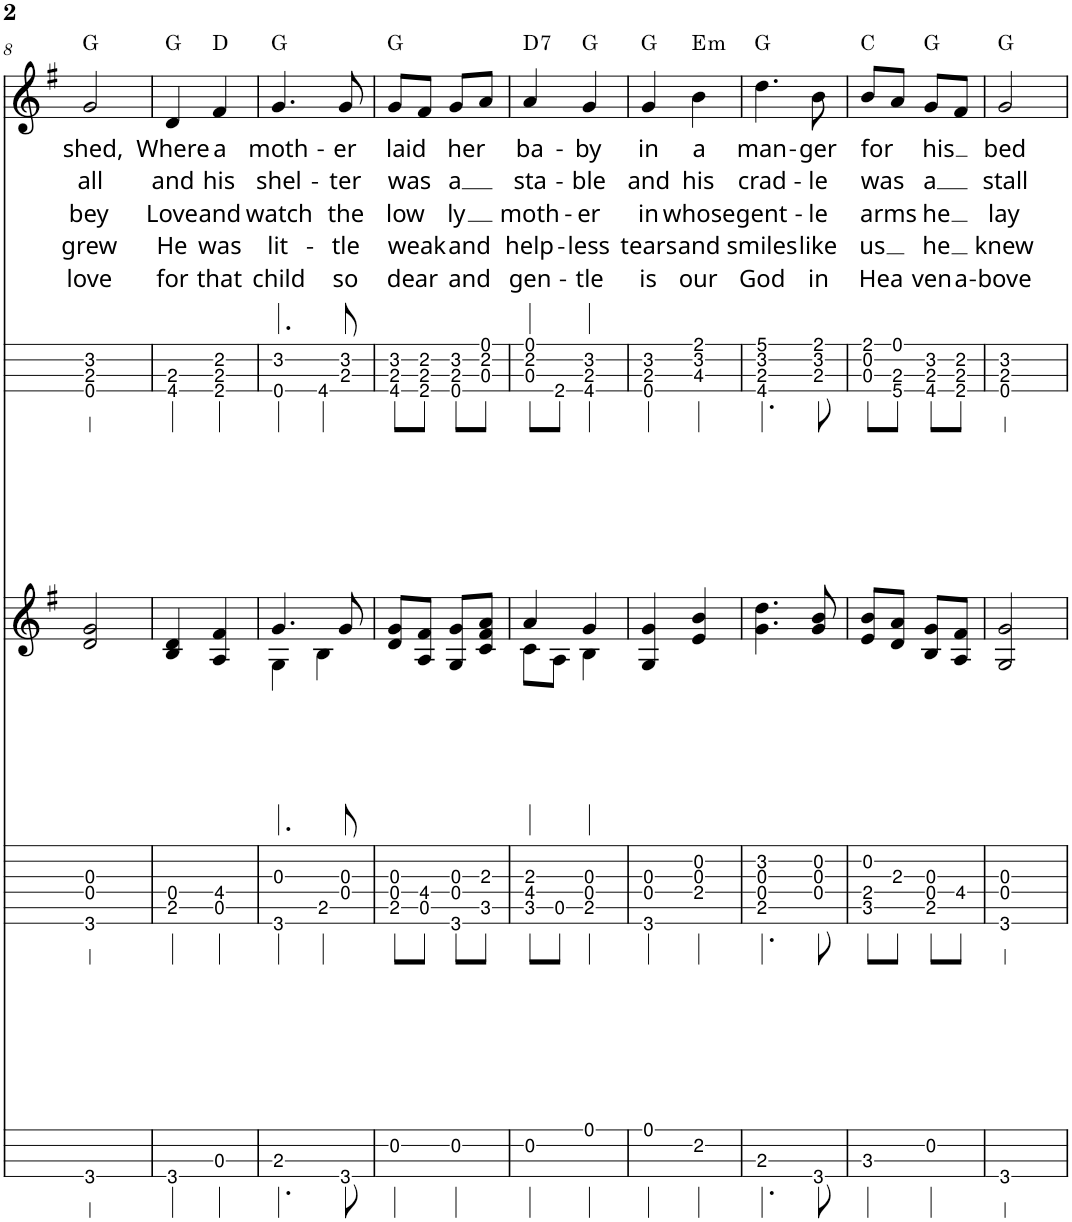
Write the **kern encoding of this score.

**kern	**kern	**kern	**kern	**kern	**text	**text	**text	**text	**text	**harte
*part5	*part4	*part3	*part2	*part1	*part1	*part1	*part1	*part1	*part1	*part1
*staff5	*staff4	*staff3	*staff2	*staff1	*staff1	*staff1	*staff1	*staff1	*staff1	*
*I"Bass Guitar	*I"Guitar	*I"Dulcimer	*I"Ukulele	*I"Mandolin	*	*	*	*	*	*
!!LO:PB:g=z
*	*	*clefG2	*	*clefG2	*	*	*	*	*	*
*k[f#]	*k[f#]	*k[f#]	*k[f#]	*k[f#]	*	*	*	*	*	*
*G:	*G:	*G:	*G:	*G:	*	*	*	*	*	*
*M2/4	*M2/4	*M2/4	*M2/4	*M2/4	*	*	*	*	*	*
=8	=8	=8	=8	=8	=8	=8	=8	=8	=8	=8
!	!	!	!	!	!LO:LY:b	!LO:LY:b	!LO:LY:b	!LO:LY:b	!LO:LY:b	!
2GGG\	2GG\ 2D\ 2G\	2d/ 2g/	2G\ 2d\ 2g\	2g/	shed,	all	bey	grew	love	G:maj
=9	=9	=9	=9	=9	=9	=9	=9	=9	=9	=9
!	!	!	!	!	!LO:LY:b	!LO:LY:b	!LO:LY:b	!LO:LY:b	!LO:LY:b	!
4GGG\	4BB\ 4D\	4B/ 4d/	4B\ 4d\	4d/	Where	and	Love	He	for	G:maj
!	!	!	!	!	!LO:LY:b	!LO:LY:b	!LO:LY:b	!LO:LY:b	!LO:LY:b	!
4AAA\	4AA\ 4F#\	4A/ 4f#/	4A\ 4d\ 4f#\	4f#/	a	his	and	was	that	D:maj
=10	=10	=10	=10	=10	=10	=10	=10	=10	=10	=10
*	*^	*^	*^	*	*	*	*	*	*	*
!	!	!	!	!	!	!	!	!LO:LY:b	!LO:LY:b	!LO:LY:b	!LO:LY:b	!LO:LY:b	!
4.BBB\	4.G/	4GG\	4.g/	4G\	4.g/	4G\	4.g/	moth-	shel-	watch	lit-	child	G:maj
.	.	4BB\	.	4B\	.	4B\	.	.	.	.	.	.	.
!	!	!	!	!	!	!	!	!LO:LY:b	!LO:LY:b	!LO:LY:b	!LO:LY:b	!LO:LY:b	!
8GGG\	8D/ 8G/	.	8g/	.	8d/ 8g/	.	8g/	-er	-ter	the	-tle	so	.
*	*v	*v	*	*	*v	*v	*	*	*	*	*	*	*
*	*	*v	*v	*	*	*	*	*	*	*	*
=11	=11	=11	=11	=11	=11	=11	=11	=11	=11	=11
!	!	!	!	!	!LO:LY:b	!LO:LY:b	!LO:LY:b	!LO:LY:b	!LO:LY:b	!
4DD\	8BB\ 8D\ 8G\L	8d/ 8g/L	8B\ 8d\ 8g\L	8g/L	laid	was	low	weak	dear	G:maj
.	8AA\ 8F#\J	8A/ 8f#/J	8A\ 8d\ 8f#\J	8f#/J	.	.	.	.	.	.
!	!	!	!	!	!LO:LY:b	!LO:LY:b	!LO:LY:b	!LO:LY:b	!LO:LY:b	!
4DD\	8GG\ 8D\ 8G\L	8G/ 8g/L	8G\ 8d\ 8g\L	8g/L	her	a	ly	and	and	.
.	8C\ 8A\J	8c/ 8f#/ 8a/J	8c\ 8f#\ 8a\J	8a/J	.	.	.	.	.	.
=12	=12	=12	=12	=12	=12	=12	=12	=12	=12	=12
*	*^	*^	*^	*	*	*	*	*	*	*
!	!	!	!	!	!	!	!	!LO:LY:b	!LO:LY:b	!LO:LY:b	!LO:LY:b	!LO:LY:b	!LO:H:kt=7
4DD\	4F#/ 4A/	8C\L	4a/	8c\L	4f#/ 4a/	8c\L	4a/	ba-	sta-	moth-	help-	gen-	D:7
.	.	8AA\J	.	8A\J	.	8A\J	.	.	.	.	.	.	.
!	!	!	!	!	!	!	!	!LO:LY:b	!LO:LY:b	!LO:LY:b	!LO:LY:b	!LO:LY:b	!
4GG\	4D/ 4G/	4BB\	4g/	4B\	4d/ 4g/	4B\	4g/	-by	-ble	-er	-less	-tle	G:maj
=13	=13	=13	=13	=13	=13	=13	=13	=13	=13	=13	=13	=13	=13
!	!	!	!	!	!	!	!	!LO:LY:b	!LO:LY:b	!LO:LY:b	!LO:LY:b	!LO:LY:b	!
*	*v	*v	*	*	*v	*v	*	*	*	*	*	*	*
*	*	*v	*v	*	*	*	*	*	*	*	*
4GG\	4GG\ 4D\ 4G\	4G/ 4g/	4G\ 4d\ 4g\	4g/	in	and	in	tears	is	G:maj
!	!	!	!	!	!LO:LY:b	!LO:LY:b	!LO:LY:b	!LO:LY:b	!LO:LY:b	!LO:H:kt=m
4EE\	4E\ 4G\ 4B\	4e/ 4b/	4e\ 4g\ 4b\	4b\	a	his	whose	and	our	E:min
=14	=14	=14	=14	=14	=14	=14	=14	=14	=14	=14
!	!	!	!	!	!LO:LY:b	!LO:LY:b	!LO:LY:b	!LO:LY:b	!LO:LY:b	!
4.BBB\	4.BB\ 4.D\ 4.G\ 4.d\	4.g\ 4.dd\	4.B\ 4.d\ 4.g\ 4.dd\	4.dd\	man-	crad-	gent-	smiles	God	G:maj
!	!	!	!	!	!LO:LY:b	!LO:LY:b	!LO:LY:b	!LO:LY:b	!LO:LY:b	!
8GGG\	8D\ 8G\ 8B\	8g/ 8b/	8d\ 8g\ 8b\	8b\	-ger	-le	-le	like	in	.
=15	=15	=15	=15	=15	=15	=15	=15	=15	=15	=15
!	!	!	!	!	!LO:LY:b	!LO:LY:b	!LO:LY:b	!LO:LY:b	!LO:LY:b	!
4CC\	8C\ 8E\ 8B\L	8e/ 8b/L	8c\ 8e\ 8b\L	8b/L	for	was	arms	us	Hea	C:maj
.	8A\J	8d/ 8a/J	8c\ 8d\ 8a\J	8a/J	.	.	.	.	.	.
!	!	!	!	!	!LO:LY:b	!LO:LY:b	!LO:LY:b	!LO:LY:b	!LO:LY:b	!
4DD\	8BB\ 8D\ 8G\L	8B/ 8g/L	8B\ 8d\ 8g\L	8g/L	his	a	he	he	ven	G:maj
!	!	!	!	!	!	!	!	!	!LO:LY:b	!
.	8F#\J	8A/ 8f#/J	8A\ 8d\ 8f#\J	8f#/J	.	.	.	.	a-	.
=16	=16	=16	=16	=16	=16	=16	=16	=16	=16	=16
!	!	!	!	!	!LO:LY:b	!LO:LY:b	!LO:LY:b	!LO:LY:b	!LO:LY:b	!
2GGG\	2GG\ 2D\ 2G\	2G/ 2g/	2G\ 2d\ 2g\	2g/	bed	stall	lay	knew	-bove	G:maj
=	=	=	=	=	=	=	=	=	=	=
*-	*-	*-	*-	*-	*-	*-	*-	*-	*-	*-
